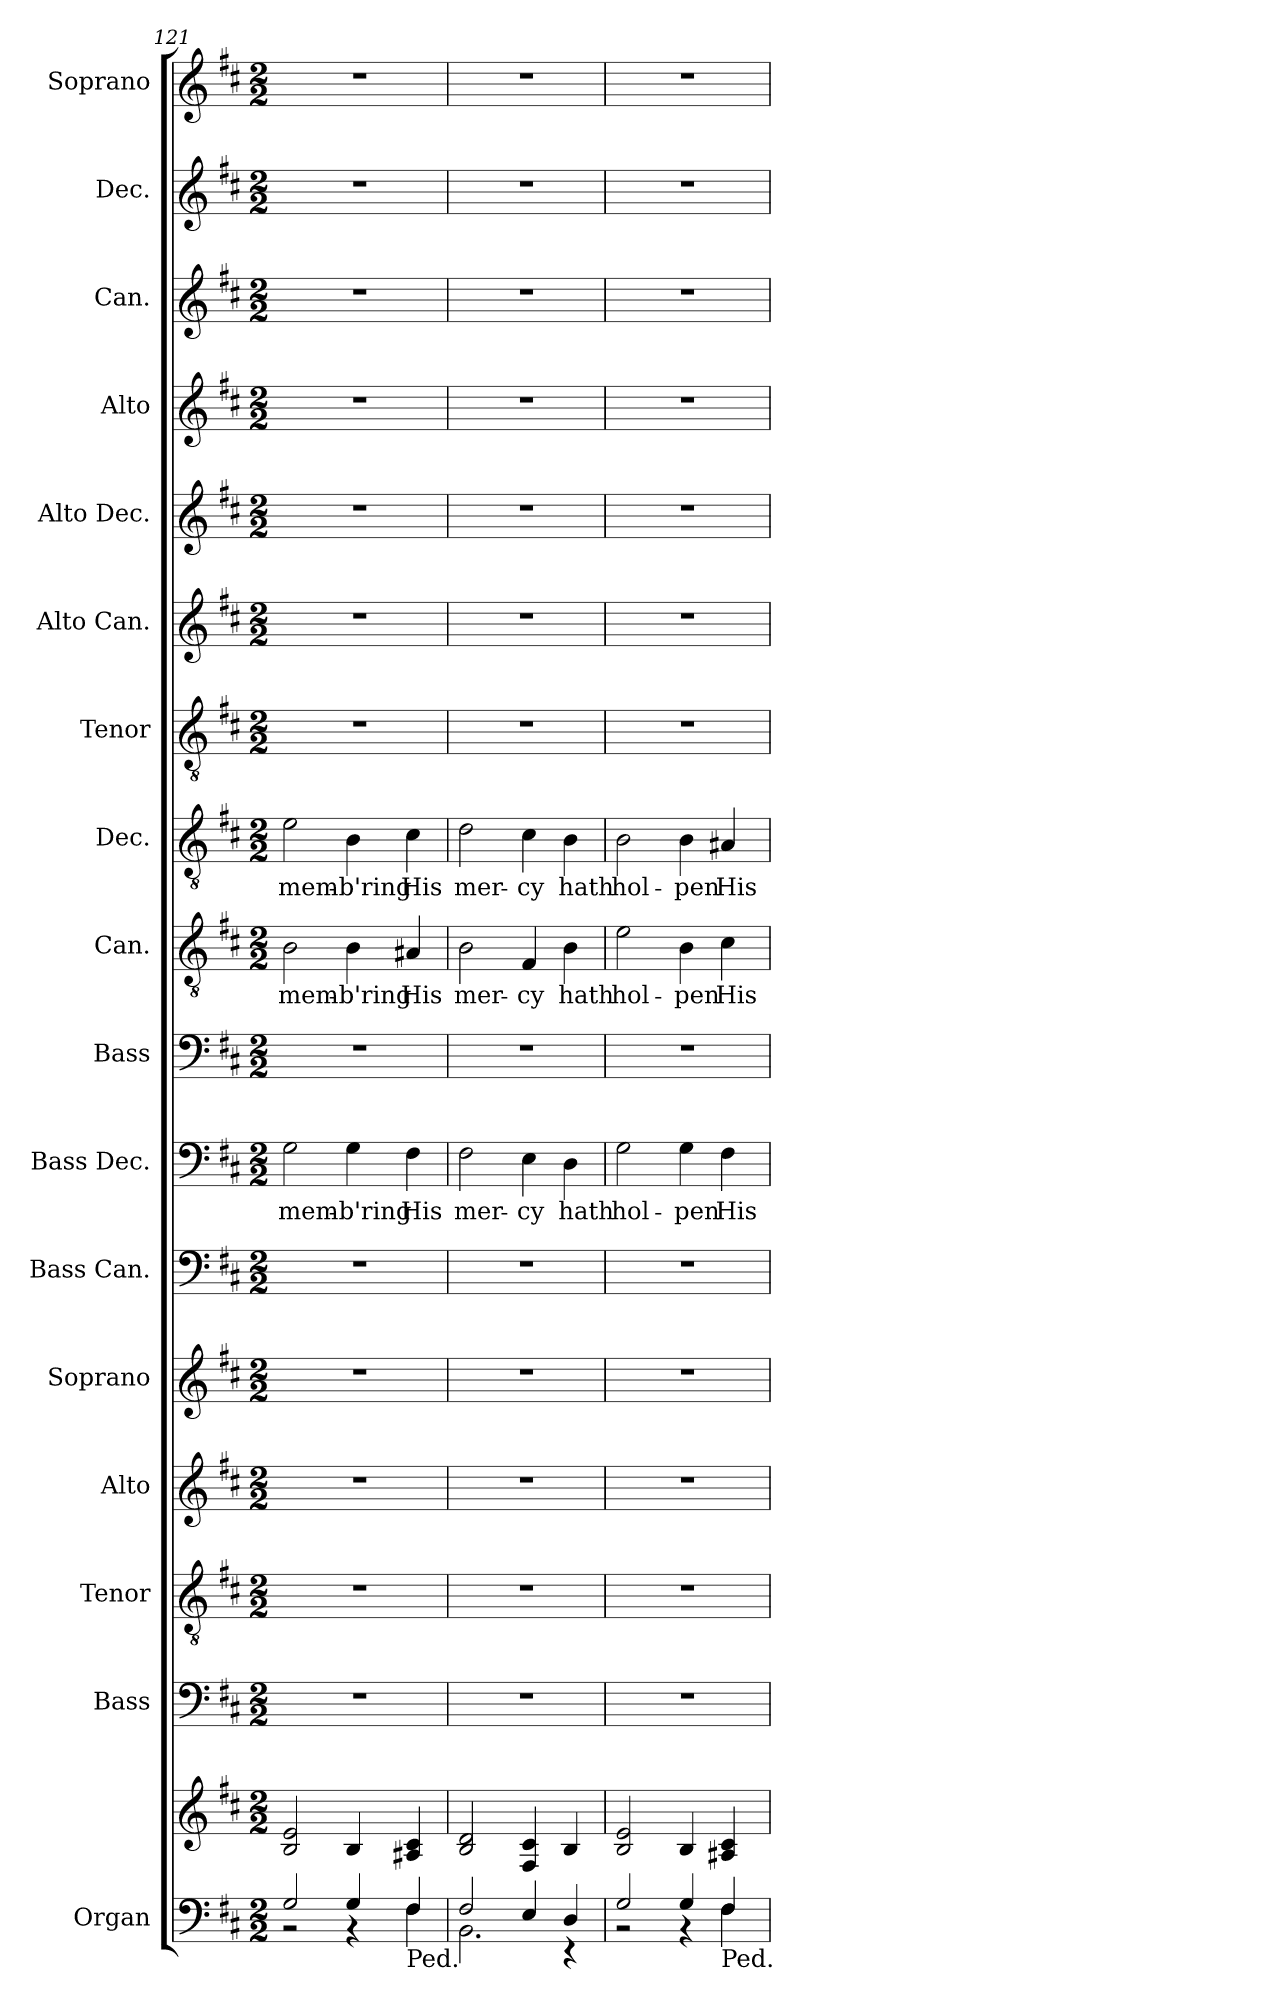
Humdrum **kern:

**kern	**kern	**kern	**kern	**kern	**kern	**kern	**kern	**text	**kern	**kern	**text	**kern	**text	**kern	**kern	**kern	**kern	**kern	**kern	**kern
*part17	*part17	*part16	*part15	*part14	*part13	*part12	*part11	*part11	*part10	*part9	*part9	*part8	*part8	*part7	*part6	*part5	*part4	*part3	*part2	*part1
*staff18	*staff17	*staff16	*staff15	*staff14	*staff13	*staff12	*staff11	*staff11	*staff10	*staff9	*staff9	*staff8	*staff8	*staff7	*staff6	*staff5	*staff4	*staff3	*staff2	*staff1
*I"Organ	*	*I"Bass	*I"Tenor	*I"Alto	*I"Soprano	*I"Bass Can.	*I"Bass Dec.	*	*I"Bass	*I"Can.	*	*I"Dec.	*	*I"Tenor	*I"Alto Can.	*I"Alto Dec.	*I"Alto	*I"Can.	*I"Dec.	*I"Soprano
*I'Org.	*	*I'B.	*I'T.	*I'A.	*I'S.	*I'B.   Can.	*I'Dec.	*	*I'B.	*	*	*I'Dec.	*	*I'T.	*I'A.   Can.	*I'Dec.	*I'A.	*	*I'Dec.	*I'S.
*clefF4	*clefG2	*clefF4	*clefGv2	*clefG2	*clefG2	*clefF4	*clefF4	*	*clefF4	*clefGv2	*	*clefGv2	*	*clefGv2	*clefG2	*clefG2	*clefG2	*clefG2	*clefG2	*clefG2
*	*	*	*ITrd7c12	*	*	*	*	*	*	*ITrd7c12	*	*ITrd7c12	*	*ITrd7c12	*	*	*	*	*	*
*k[f#c#]	*k[f#c#]	*k[f#c#]	*k[f#c#]	*k[f#c#]	*k[f#c#]	*k[f#c#]	*k[f#c#]	*	*k[f#c#]	*k[f#c#]	*	*k[f#c#]	*	*k[f#c#]	*k[f#c#]	*k[f#c#]	*k[f#c#]	*k[f#c#]	*k[f#c#]	*k[f#c#]
*D:	*D:	*D:	*D:	*D:	*D:	*D:	*D:	*	*D:	*D:	*	*D:	*	*D:	*D:	*D:	*D:	*D:	*D:	*D:
*M2/2	*M2/2	*M2/2	*M2/2	*M2/2	*M2/2	*M2/2	*M2/2	*	*M2/2	*M2/2	*	*M2/2	*	*M2/2	*M2/2	*M2/2	*M2/2	*M2/2	*M2/2	*M2/2
=121	=121	=121	=121	=121	=121	=121	=121	=121	=121	=121	=121	=121	=121	=121	=121	=121	=121	=121	=121	=121
*^	*	*	*	*	*	*	*	*	*	*	*	*	*	*	*	*	*	*	*	*
!	!	!	!	!	!	!	!	!	!LO:LY:b:color=#000000	!	!	!	!	!	!	!	!	!	!	!	!
!	!	!	!	!	!	!	!	!	!	!	!	!LO:LY:b:color=#000000	!	!	!	!	!	!	!	!	!
!	!	!	!	!	!	!	!	!	!	!	!	!	!	!LO:LY:b:color=#000000	!	!	!	!	!	!	!
2Gi/	2r	2Bi/ 2ei	1r	1r	1r	1r	1r	2Gi\	-mem-	1r	2BBi\	-mem-	2Ei\	-mem-	1r	1r	1r	1r	1r	1r	1r
!	!	!	!	!	!	!	!	!	!LO:LY:b:color=#000000	!	!	!	!	!	!	!	!	!	!	!	!
!	!	!	!	!	!	!	!	!	!	!	!	!LO:LY:b:color=#000000	!	!	!	!	!	!	!	!	!
!	!	!	!	!	!	!	!	!	!	!	!	!	!	!LO:LY:b:color=#000000	!	!	!	!	!	!	!
4Gi/	4r	4Bi/	.	.	.	.	.	4Gi\	-b'ring	.	4BBi\	-b'ring	4BBi\	-b'ring	.	.	.	.	.	.	.
!	!	!	!	!	!	!	!	!	!LO:LY:b:color=#000000	!	!	!	!	!	!	!	!	!	!	!	!
!	!	!	!	!	!	!	!	!	!	!	!	!LO:LY:b:color=#000000	!	!	!	!	!	!	!	!	!
!LO:TX:b:t=Ped.	!	!	!	!	!	!	!	!	!	!	!	!	!	!	!	!	!	!	!	!	!
!	!	!	!	!	!	!	!	!	!	!	!	!	!	!LO:LY:b:color=#000000	!	!	!	!	!	!	!
4F#i/	4F#i\	4A#Xi/ 4c#i	.	.	.	.	.	4F#i\	His	.	4AA#Xi/	His	4C#i\	His	.	.	.	.	.	.	.
=122	=122	=122	=122	=122	=122	=122	=122	=122	=122	=122	=122	=122	=122	=122	=122	=122	=122	=122	=122	=122	=122
!	!	!	!	!	!	!	!	!	!LO:LY:b:color=#000000	!	!	!	!	!	!	!	!	!	!	!	!
!	!	!	!	!	!	!	!	!	!	!	!	!LO:LY:b:color=#000000	!	!	!	!	!	!	!	!	!
!	!	!	!	!	!	!	!	!	!	!	!	!	!	!LO:LY:b:color=#000000	!	!	!	!	!	!	!
2F#i/	2.BBi\	2Bi/ 2di	1r	1r	1r	1r	1r	2F#i\	mer-	1r	2BBi\	mer-	2Di\	mer-	1r	1r	1r	1r	1r	1r	1r
!	!	!	!	!	!	!	!	!	!LO:LY:b:color=#000000	!	!	!	!	!	!	!	!	!	!	!	!
!	!	!	!	!	!	!	!	!	!	!	!	!LO:LY:b:color=#000000	!	!	!	!	!	!	!	!	!
!	!	!	!	!	!	!	!	!	!	!	!	!	!	!LO:LY:b:color=#000000	!	!	!	!	!	!	!
4Ei/	.	4F#i/ 4c#i	.	.	.	.	.	4Ei\	-cy	.	4FF#i/	-cy	4C#i\	-cy	.	.	.	.	.	.	.
!	!	!	!	!	!	!	!	!	!LO:LY:b:color=#000000	!	!	!	!	!	!	!	!	!	!	!	!
!	!	!	!	!	!	!	!	!	!	!	!	!LO:LY:b:color=#000000	!	!	!	!	!	!	!	!	!
!	!	!	!	!	!	!	!	!	!	!	!	!	!	!LO:LY:b:color=#000000	!	!	!	!	!	!	!
4Di/	4r	4Bi/	.	.	.	.	.	4Di\	hath	.	4BBi\	hath	4BBi\	hath	.	.	.	.	.	.	.
=123	=123	=123	=123	=123	=123	=123	=123	=123	=123	=123	=123	=123	=123	=123	=123	=123	=123	=123	=123	=123	=123
!	!	!	!	!	!	!	!	!	!LO:LY:b:color=#000000	!	!	!	!	!	!	!	!	!	!	!	!
!	!	!	!	!	!	!	!	!	!	!	!	!LO:LY:b:color=#000000	!	!	!	!	!	!	!	!	!
!	!	!	!	!	!	!	!	!	!	!	!	!	!	!LO:LY:b:color=#000000	!	!	!	!	!	!	!
2Gi/	2r	2Bi/ 2ei	1r	1r	1r	1r	1r	2Gi\	hol-	1r	2Ei\	hol-	2BBi\	hol-	1r	1r	1r	1r	1r	1r	1r
!	!	!	!	!	!	!	!	!	!LO:LY:b:color=#000000	!	!	!	!	!	!	!	!	!	!	!	!
!	!	!	!	!	!	!	!	!	!	!	!	!LO:LY:b:color=#000000	!	!	!	!	!	!	!	!	!
!	!	!	!	!	!	!	!	!	!	!	!	!	!	!LO:LY:b:color=#000000	!	!	!	!	!	!	!
4Gi/	4r	4Bi/	.	.	.	.	.	4Gi\	-pen	.	4BBi\	-pen	4BBi\	-pen	.	.	.	.	.	.	.
!	!	!	!	!	!	!	!	!	!LO:LY:b:color=#000000	!	!	!	!	!	!	!	!	!	!	!	!
!	!	!	!	!	!	!	!	!	!	!	!	!LO:LY:b:color=#000000	!	!	!	!	!	!	!	!	!
!LO:TX:b:t=Ped.	!	!	!	!	!	!	!	!	!	!	!	!	!	!	!	!	!	!	!	!	!
!	!	!	!	!	!	!	!	!	!	!	!	!	!	!LO:LY:b:color=#000000	!	!	!	!	!	!	!
4F#i/	4F#i\	4A#Xi/ 4c#i	.	.	.	.	.	4F#i\	His	.	4C#i\	His	4AA#Xi/	His	.	.	.	.	.	.	.
*v	*v	*	*	*	*	*	*	*	*	*	*	*	*	*	*	*	*	*	*	*	*
=	=	=	=	=	=	=	=	=	=	=	=	=	=	=	=	=	=	=	=	=
*-	*-	*-	*-	*-	*-	*-	*-	*-	*-	*-	*-	*-	*-	*-	*-	*-	*-	*-	*-	*-
